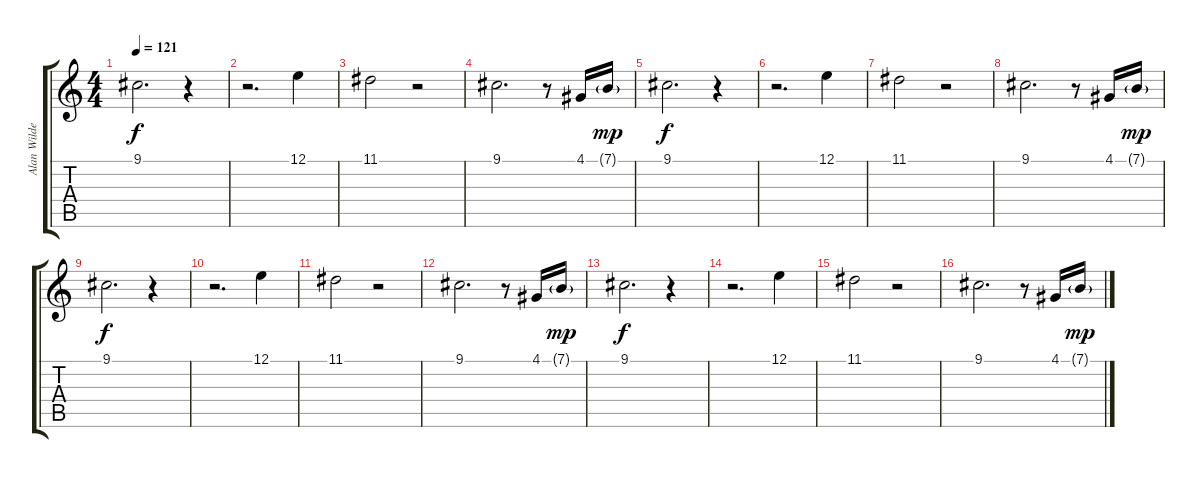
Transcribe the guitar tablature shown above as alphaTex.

\track ("Alan Wilder - Synth I" "Alan Wilde") {instrument fx4atmosphere}
\staff {score tabs}
\tuning (E4 B3 G3 D3 A2 E2) {hide}
\ts (4 4)
\tempo 121
\clef g2
\ks c
9.1.2{d dy f} r.4 |
r.2{d} 12.1.4 |
11.1.2 r.2 |
9.1.2{d} r.8 4.1.16 7.1{g}.16{dy mp} |
9.1.2{d dy f} r.4 |
r.2{d} 12.1.4 |
11.1.2 r.2 |
9.1.2{d} r.8 4.1.16 7.1{g}.16{dy mp} |
9.1.2{d dy f} r.4 |
r.2{d} 12.1.4 |
11.1.2 r.2 |
9.1.2{d} r.8 4.1.16 7.1{g}.16{dy mp} |
9.1.2{d dy f} r.4 |
r.2{d} 12.1.4 |
11.1.2 r.2 |
9.1.2{d} r.8 4.1.16 7.1{g}.16{dy mp}
